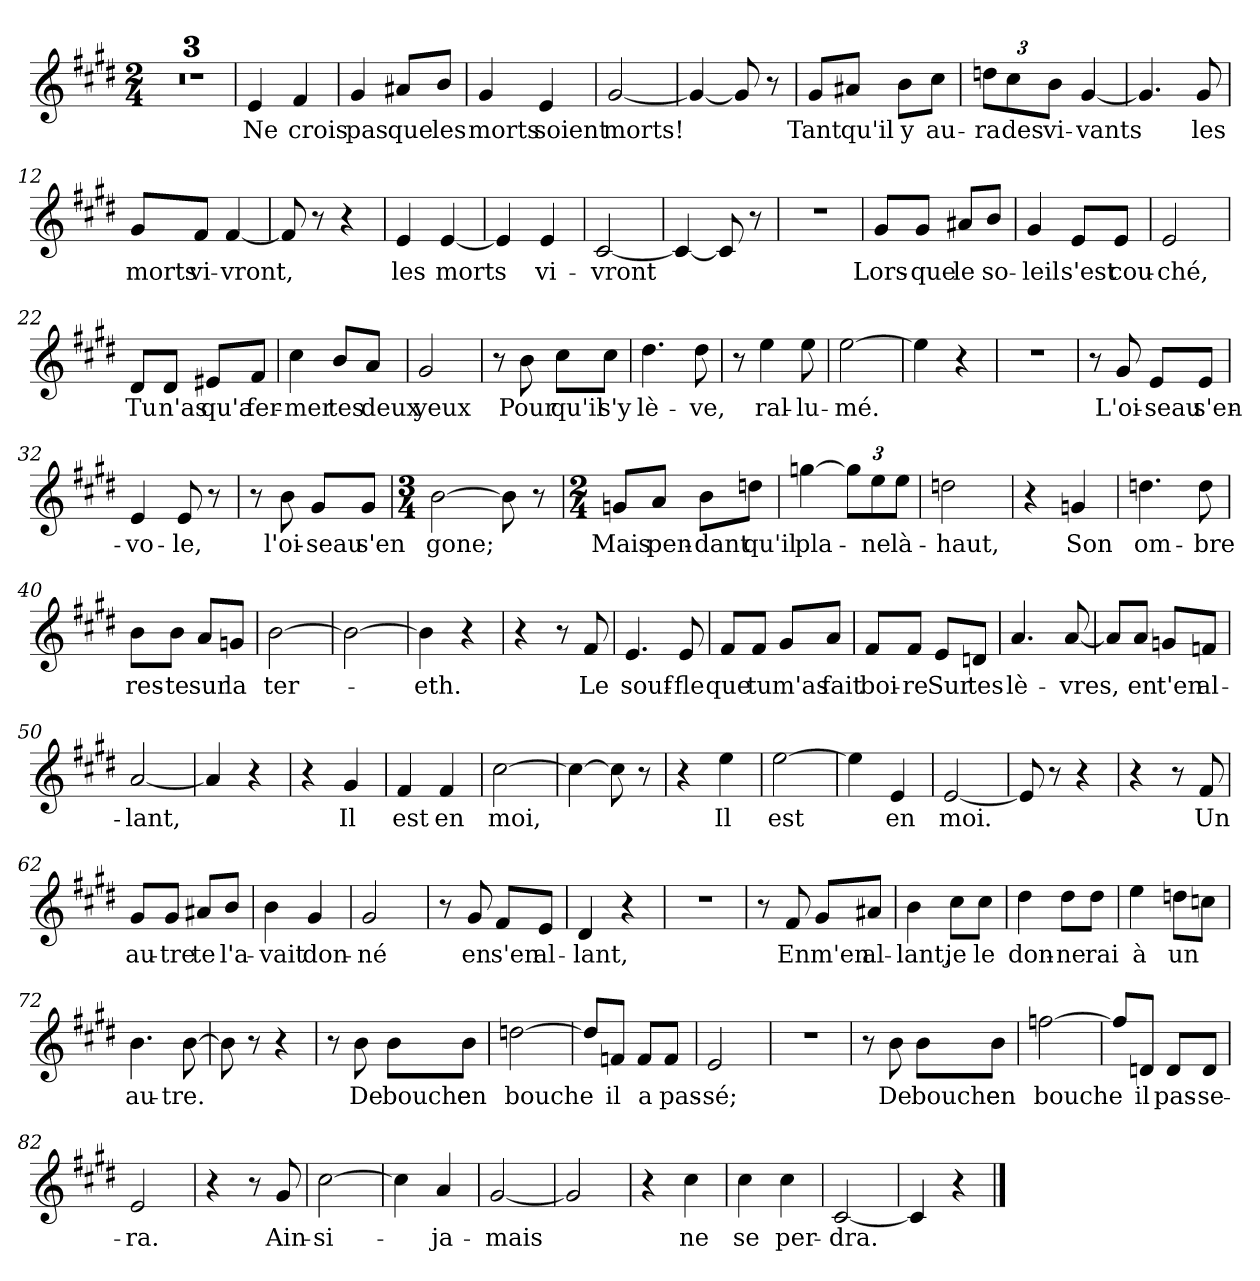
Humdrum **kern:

**kern	**text
*part1	*part1
*staff1	*staff1
*clefG2	*
*k[f#c#g#d#]	*
*M2/4	*
=1	=1
2r	.
=2	=2
2r	.
=3	=3
2r	.
=4	=4
!	!LO:LY:b
4e/	Ne
!	!LO:LY:b
4f#/	crois
=5	=5
!	!LO:LY:b
4g#/	pas
!	!LO:LY:b
8a#X/L	que
!	!LO:LY:b
8b/J	les
=6	=6
!	!LO:LY:b
4g#/	morts
!	!LO:LY:b
4e/	soient
=7	=7
!	!LO:LY:b
[2g#/	morts!
=8	=8
4g#/_	.
8g#/]	.
8r	.
=9	=9
!	!LO:LY:b
8g#/L	Tant
!	!LO:LY:b
8a#X/J	qu'il
!	!LO:LY:b
8b\L	y
!	!LO:LY:b
8cc#\J	au-
=10	=10
!	!LO:LY:b
12ddn\L	-ra
!	!LO:LY:b
12cc#\	des
!	!LO:LY:b
12b\J	vi-
!	!LO:LY:b
[4g#/	-vants
!!LO:LB:g=z
=11	=11
4.g#/]	.
!	!LO:LY:b
8g#/	les
=12	=12
!	!LO:LY:b
8g#/L	morts
!	!LO:LY:b
8f#/J	vi-
!	!LO:LY:b
[4f#/	-vront,
=13	=13
8f#/]	.
8r	.
4r	.
=14	=14
!	!LO:LY:b
4e/	les
!	!LO:LY:b
[4e/	morts
=15	=15
4e/]	.
!	!LO:LY:b
4e/	vi-
=16	=16
!	!LO:LY:b
[2c#/	-vront
=17	=17
4c#/_	.
8c#/]	.
8r	.
=18	=18
2r	.
=19	=19
!	!LO:LY:b
8g#/L	Lors-
!	!LO:LY:b
8g#/J	-que
!	!LO:LY:b
8a#X/L	le
!	!LO:LY:b
8b/J	so-
=20	=20
!	!LO:LY:b
4g#/	-leil
!	!LO:LY:b
8e/L	s'est
!	!LO:LY:b
8e/J	cou-
=21	=21
!	!LO:LY:b
2e/	-ché,
!!LO:LB:g=z
=22	=22
!	!LO:LY:b
8d#/L	Tu
!	!LO:LY:b
8d#/J	n'as
!	!LO:LY:b
8e#X/L	qu'a
!	!LO:LY:b
8f#/J	fer-
=23	=23
!	!LO:LY:b
4cc#\	-mer
!	!LO:LY:b
8b/L	tes
!	!LO:LY:b
8a/J	deux
=24	=24
!	!LO:LY:b
2g#/	yeux
=25	=25
8r	.
!	!LO:LY:b
8b\	Pour
!	!LO:LY:b
8cc#\L	qu'il
!	!LO:LY:b
8cc#\J	s'y
=26	=26
!	!LO:LY:b
4.dd#\	lè-
!	!LO:LY:b
8dd#\	-ve,
=27	=27
8r	.
!	!LO:LY:b
4ee\	ral-
!	!LO:LY:b
8ee\	-lu-
=28	=28
!	!LO:LY:b
[2ee\	-mé.
=29	=29
4ee\]	.
4r	.
=30	=30
2r	.
=31	=31
8r	.
!	!LO:LY:b
8g#/	L'oi-
!	!LO:LY:b
8e/L	-seau
!	!LO:LY:b
8e/J	s'en-
!!LO:LB:g=z
=32	=32
!	!LO:LY:b
4e/	-vo-
!	!LO:LY:b
8e/	-le,
8r	.
=33	=33
8r	.
!	!LO:LY:b
8b\	l'oi-
!	!LO:LY:b
8g#/L	-seau
!	!LO:LY:b
8g#/J	s'en
=34	=34
*M3/4	*
!	!LO:LY:b
[2b\	gone;
8b\]	.
8r	.
=35	=35
*M2/4	*
!	!LO:LY:b
8gn/L	Mais
!	!LO:LY:b
8a/J	pen-
!	!LO:LY:b
8b\L	-dant
!	!LO:LY:b
8ddn\J	qu'il
=36	=36
!	!LO:LY:b
[4ggn\	pla-
12gg\L]	.
!	!LO:LY:b
12ee\	-ne
!	!LO:LY:b
12ee\J	là-
=37	=37
!	!LO:LY:b
2ddn\	-haut,
=38	=38
4r	.
!	!LO:LY:b
4gn/	Son
=39	=39
!	!LO:LY:b
4.ddn\	om-
!	!LO:LY:b
8dd\	-bre
=40	=40
!	!LO:LY:b
8b\L	res-
!	!LO:LY:b
8b\J	-te
!	!LO:LY:b
8a/L	sur
!	!LO:LY:b
8gn/J	la
=41	=41
!	!LO:LY:b
[2b\	ter-
!!LO:LB:g=z
=42	=42
2b\_	.
=43	=43
!	!LO:LY:b
4b\]	-eth.
4r	.
=44	=44
4r	.
8r	.
!	!LO:LY:b
8f#/	Le
=45	=45
!	!LO:LY:b
4.e/	souf-
!	!LO:LY:b
8e/	-fle
=46	=46
!	!LO:LY:b
8f#/L	que
!	!LO:LY:b
8f#/J	tu
!	!LO:LY:b
8g#/L	m'as
!	!LO:LY:b
8a/J	fait
=47	=47
!	!LO:LY:b
8f#/L	boi-
!	!LO:LY:b
8f#/J	-re
!	!LO:LY:b
8e/L	Sur
!	!LO:LY:b
8dn/J	tes
=48	=48
!	!LO:LY:b
4.a/	lè-
!	!LO:LY:b
[8a/	-vres,
=49	=49
8a/L]	.
!	!LO:LY:b
8a/J	en
!	!LO:LY:b
8gn/L	t'en
!	!LO:LY:b
8fn/J	al-
=50	=50
!	!LO:LY:b
[2a/	-lant,
=51	=51
4a/]	.
4r	.
=52	=52
4r	.
!	!LO:LY:b
4g#/	Il
=53	=53
!	!LO:LY:b
4f#/	est
!	!LO:LY:b
4f#/	en
!!LO:LB:g=z
=54	=54
!	!LO:LY:b
[2cc#\	moi,
=55	=55
4cc#\_	.
8cc#\]	.
8r	.
=56	=56
4r	.
!	!LO:LY:b
4ee\	Il
=57	=57
!	!LO:LY:b
[2ee\	est
=58	=58
4ee\]	.
!	!LO:LY:b
4e/	en
=59	=59
!	!LO:LY:b
[2e/	moi.
=60	=60
8e/]	.
8r	.
4r	.
=61	=61
4r	.
8r	.
!	!LO:LY:b
8f#/	Un
=62	=62
!	!LO:LY:b
8g#/L	au-
!	!LO:LY:b
8g#/J	-tre
!	!LO:LY:b
8a#X/L	te
!	!LO:LY:b
8b/J	l'a-
=63	=63
!	!LO:LY:b
4b\	-vait
!	!LO:LY:b
4g#/	don-
=64	=64
!	!LO:LY:b
2g#/	-né
=65	=65
8r	.
!	!LO:LY:b
8g#/	en
!	!LO:LY:b
8f#/L	s'en
!	!LO:LY:b
8e/J	al-
=66	=66
!	!LO:LY:b
4d#/	-lant,
4r	.
=67	=67
2r	.
!!LO:LB:g=z
=68	=68
8r	.
!	!LO:LY:b
8f#/	En
!	!LO:LY:b
8g#/L	m'en
!	!LO:LY:b
8a#X/J	al-
=69	=69
!	!LO:LY:b
4b\	-lant,
!	!LO:LY:b
8cc#\L	je
!	!LO:LY:b
8cc#\J	le
=70	=70
!	!LO:LY:b
4dd#\	don-
!	!LO:LY:b
8dd#\L	-ne
!	!LO:LY:b
8dd#\J	-rai
=71	=71
!	!LO:LY:b
4ee\	à
!	!LO:LY:b
8ddn\L	un
8ccn\J	.
=72	=72
!	!LO:LY:b
4.b\	au-
!	!LO:LY:b
[8b\	-tre.
=73	=73
8b\]	.
8r	.
4r	.
=74	=74
8r	.
!	!LO:LY:b
8b\	De
!	!LO:LY:b
8b\L	bouche
!	!LO:LY:b
8b\J	en
=75	=75
!	!LO:LY:b
[2ddn\	bouche
=76	=76
8dd/L]	.
!	!LO:LY:b
8fn/J	il
!	!LO:LY:b
8f/L	a
!	!LO:LY:b
8f/J	pas-
=77	=77
!	!LO:LY:b
2e/	-sé;
=78	=78
2r	.
!!LO:LB:g=z
=79	=79
8r	.
!	!LO:LY:b
8b\	De
!	!LO:LY:b
8b\L	bouche
!	!LO:LY:b
8b\J	en
=80	=80
!	!LO:LY:b
[2ffn\	bouche
=81	=81
8ff/L]	.
!	!LO:LY:b
8dn/J	il
!	!LO:LY:b
8d/L	pas-
!	!LO:LY:b
8d/J	-se-
=82	=82
!	!LO:LY:b
2e/	-ra.
=83	=83
4r	.
8r	.
!	!LO:LY:b
8g#/	Ain-
=84	=84
!	!LO:LY:b
[2cc#\	-si-
=85	=85
4cc#\]	.
!	!LO:LY:b
4a/	ja-
=86	=86
!	!LO:LY:b
[2g#/	-mais
=87	=87
2g#/]	.
=88	=88
4r	.
!	!LO:LY:b
4cc#\	ne
=89	=89
!	!LO:LY:b
4cc#\	se
!	!LO:LY:b
4cc#\	per-
=90	=90
!	!LO:LY:b
[2c#/	-dra.
=91	=91
4c#/]	.
4r	.
==	==
*-	*-
